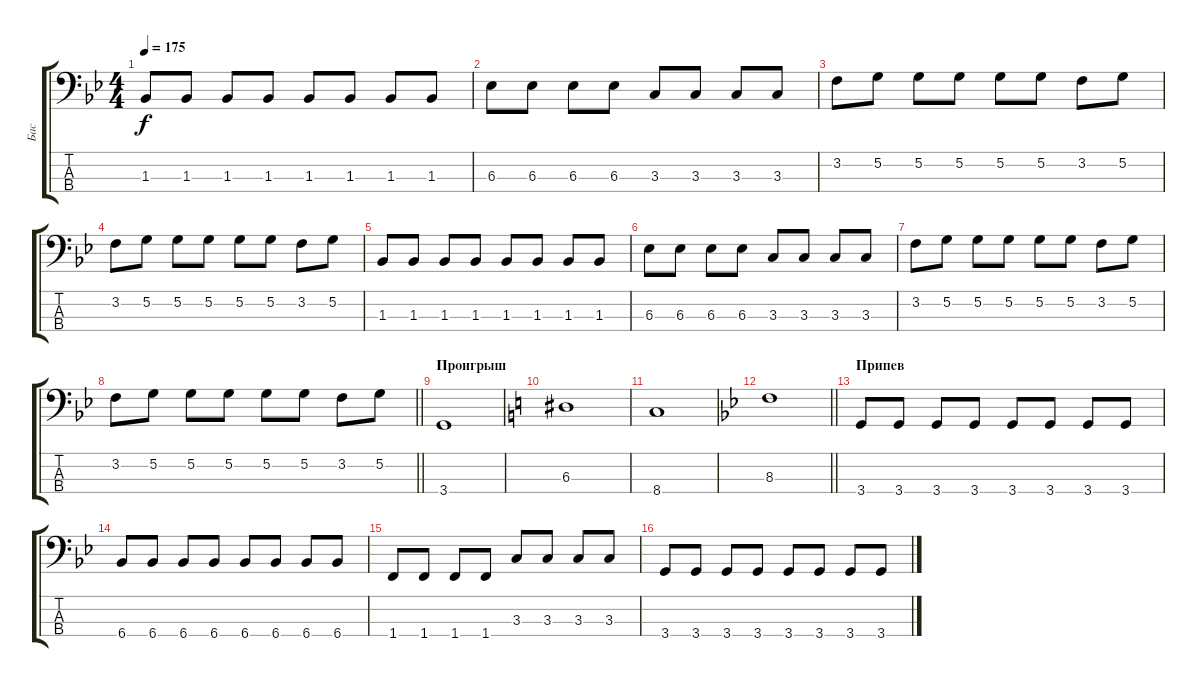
\track ("Бас" "Бас") {instrument electricbassfinger}
\staff {score tabs}
\tuning (G2 D2 A1 E1) {hide}
\ts (4 4)
\section ("" " ")
\tempo 175
\clef f4
\ks bb
1.3.8{dy f} 1.3.8 1.3.8 1.3.8 1.3.8 1.3.8 1.3.8 1.3.8 |
6.3.8 6.3.8 6.3.8 6.3.8 3.3.8 3.3.8 3.3.8 3.3.8 |
3.2.8 5.2.8 5.2.8 5.2.8 5.2.8 5.2.8 3.2.8 5.2.8 |
3.2.8 5.2.8 5.2.8 5.2.8 5.2.8 5.2.8 3.2.8 5.2.8 |
1.3.8 1.3.8 1.3.8 1.3.8 1.3.8 1.3.8 1.3.8 1.3.8 |
6.3.8 6.3.8 6.3.8 6.3.8 3.3.8 3.3.8 3.3.8 3.3.8 |
3.2.8 5.2.8 5.2.8 5.2.8 5.2.8 5.2.8 3.2.8 5.2.8 |
\barLineRight lightlight
3.2.8 5.2.8 5.2.8 5.2.8 5.2.8 5.2.8 3.2.8 5.2.8 |
\section ("" "Проигрыш")
3.4.1 |
\ks c
6.3.1 |
8.4.1 |
\barLineRight lightlight
\ks bb
8.3.1 |
\section ("" "Припев")
3.4.8 3.4.8 3.4.8 3.4.8 3.4.8 3.4.8 3.4.8 3.4.8 |
6.4.8 6.4.8 6.4.8 6.4.8 6.4.8 6.4.8 6.4.8 6.4.8 |
1.4.8 1.4.8 1.4.8 1.4.8 3.3.8 3.3.8 3.3.8 3.3.8 |
3.4.8 3.4.8 3.4.8 3.4.8 3.4.8 3.4.8 3.4.8 3.4.8
